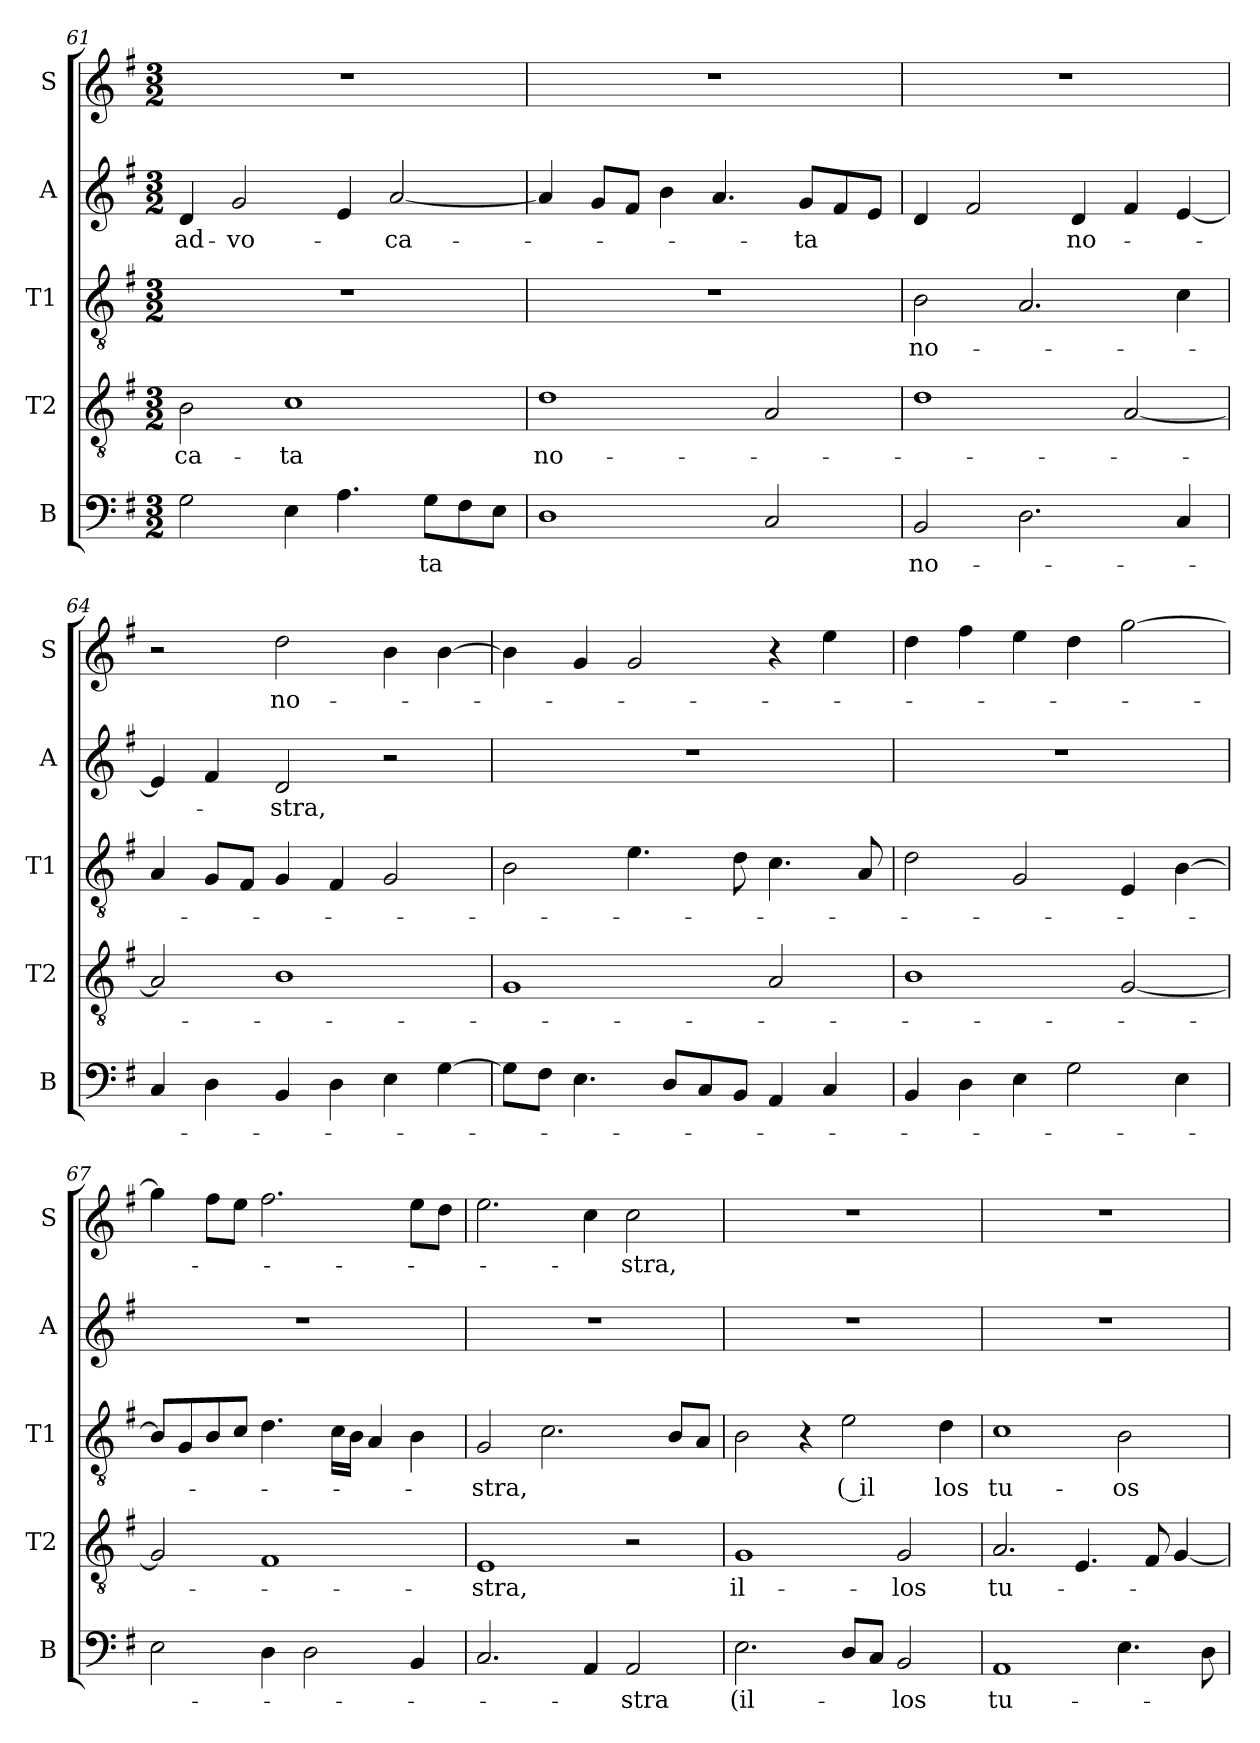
**kern	**text	**kern	**text	**kern	**text	**kern	**text	**kern	**text
*part5	*part5	*part4	*part4	*part3	*part3	*part2	*part2	*part1	*part1
*staff5	*staff5	*staff4	*staff4	*staff3	*staff3	*staff2	*staff2	*staff1	*staff1
*I"B	*	*I"T2	*	*I"T1	*	*I"A	*	*I"S	*
*I'B	*	*I'T2	*	*I'T1	*	*I'A	*	*I'S	*
*clefF4	*	*clefGv2	*	*clefGv2	*	*clefG2	*	*clefG2	*
*k[f#]	*	*k[f#]	*	*k[f#]	*	*k[f#]	*	*k[f#]	*
*M3/2	*	*M3/2	*	*M3/2	*	*M3/2	*	*M3/2	*
=61	=61	=61	=61	=61	=61	=61	=61	=61	=61
!	!	!	!LO:LY:b	!	!	!	!LO:LY:b	!	!
2G\	.	2B\	-ca-	1.r	.	4d/	ad-	1.r	.
!	!	!	!	!	!	!	!LO:LY:b	!	!
.	.	.	.	.	.	2g/	-vo-	.	.
!	!	!	!LO:LY:b	!	!	!	!	!	!
4E\	.	1c	-ta	.	.	.	.	.	.
4.A\	.	.	.	.	.	4e/	.	.	.
!	!	!	!	!	!	!	!LO:LY:b	!	!
.	.	.	.	.	.	[2a/	-ca-	.	.
!	!LO:LY:b	!	!	!	!	!	!	!	!
8G\L	-ta	.	.	.	.	.	.	.	.
8F#\	.	.	.	.	.	.	.	.	.
8E\J	.	.	.	.	.	.	.	.	.
=62	=62	=62	=62	=62	=62	=62	=62	=62	=62
!	!	!	!LO:LY:b	!	!	!	!	!	!
1D	.	1d	no-	1.r	.	4a/]	.	1.r	.
.	.	.	.	.	.	8g/L	.	.	.
.	.	.	.	.	.	8f#/J	.	.	.
.	.	.	.	.	.	4b\	.	.	.
.	.	.	.	.	.	4.a/	.	.	.
2C/	.	2A/	.	.	.	.	.	.	.
!	!	!	!	!	!	!	!LO:LY:b	!	!
.	.	.	.	.	.	8g/L	-ta	.	.
.	.	.	.	.	.	8f#/	.	.	.
.	.	.	.	.	.	8e/J	.	.	.
!!LO:PB:g=z
=63	=63	=63	=63	=63	=63	=63	=63	=63	=63
!	!LO:LY:b	!	!	!	!LO:LY:b	!	!	!	!
2BB/	no-	1d	.	2B\	no-	4d/	.	1.r	.
.	.	.	.	.	.	2f#/	.	.	.
2.D\	.	.	.	2.A/	.	.	.	.	.
!	!	!	!	!	!	!	!LO:LY:b	!	!
.	.	.	.	.	.	4d/	no-	.	.
.	.	[2A/	.	.	.	4f#/	.	.	.
4C/	.	.	.	4c\	.	[4e/	.	.	.
=64	=64	=64	=64	=64	=64	=64	=64	=64	=64
4C/	.	2A/]	.	4A/	.	4e/]	.	2r	.
4D\	.	.	.	8G/L	.	4f#/	.	.	.
.	.	.	.	8F#/J	.	.	.	.	.
!	!	!	!	!	!	!	!LO:LY:b	!	!LO:LY:b
4BB/	.	1B	.	4G/	.	2d/	-stra,	2dd\	no-
4D\	.	.	.	4F#/	.	.	.	.	.
4E\	.	.	.	2G/	.	2r	.	4b\	.
[4G\	.	.	.	.	.	.	.	[4b\	.
=65	=65	=65	=65	=65	=65	=65	=65	=65	=65
8G\L]	.	1G	.	2B\	.	1.r	.	4b\]	.
8F#\J	.	.	.	.	.	.	.	.	.
4.E\	.	.	.	.	.	.	.	4g/	.
.	.	.	.	4.e\	.	.	.	2g/	.
8D/L	.	.	.	.	.	.	.	.	.
8C/	.	.	.	.	.	.	.	.	.
8BB/J	.	.	.	8d\	.	.	.	.	.
4AA/	.	2A/	.	4.c\	.	.	.	4r	.
4C/	.	.	.	.	.	.	.	4ee\	.
.	.	.	.	8A/	.	.	.	.	.
=66	=66	=66	=66	=66	=66	=66	=66	=66	=66
4BB/	.	1B	.	2d\	.	1.r	.	4dd\	.
4D\	.	.	.	.	.	.	.	4ff#\	.
4E\	.	.	.	2G/	.	.	.	4ee\	.
2G\	.	.	.	.	.	.	.	4dd\	.
.	.	[2G/	.	4E/	.	.	.	[2gg\	.
4E\	.	.	.	[4B\	.	.	.	.	.
!!LO:LB:g=z
=67	=67	=67	=67	=67	=67	=67	=67	=67	=67
2E\	.	2G/]	.	8B/L]	.	1.r	.	4gg\]	.
.	.	.	.	8G/	.	.	.	.	.
.	.	.	.	8B/	.	.	.	8ff#\L	.
.	.	.	.	8c/J	.	.	.	8ee\J	.
4D\	.	1F#	.	4.d\	.	.	.	2.ff#\	.
2D\	.	.	.	.	.	.	.	.	.
.	.	.	.	16c\LL	.	.	.	.	.
.	.	.	.	16B\JJ	.	.	.	.	.
.	.	.	.	4A/	.	.	.	.	.
4BB/	.	.	.	4B\	.	.	.	8ee\L	.
.	.	.	.	.	.	.	.	8dd\J	.
=68	=68	=68	=68	=68	=68	=68	=68	=68	=68
!	!	!	!LO:LY:b	!	!LO:LY:b	!	!	!	!
2.C/	.	1E	-stra,	2G/	stra,	1.r	.	2.ee\	.
.	.	.	.	2.c\	.	.	.	.	.
4AA/	.	.	.	.	.	.	.	4cc\	.
!	!LO:LY:b	!	!	!	!	!	!	!	!LO:LY:b
2AA/	-stra	2r	.	.	.	.	.	2cc\	-stra,
.	.	.	.	8B/L	.	.	.	.	.
.	.	.	.	8A/J	.	.	.	.	.
=69	=69	=69	=69	=69	=69	=69	=69	=69	=69
!	!LO:LY:b	!	!LO:LY:b	!	!	!	!	!	!
2.E\	(il-	1G	il-	2B\	.	1.r	.	1.r	.
.	.	.	.	4r	.	.	.	.	.
!	!	!	!	!	!LO:LY:b	!	!	!	!
8D/L	.	.	.	2e\	( il	.	.	.	.
8C/J	.	.	.	.	.	.	.	.	.
!	!LO:LY:b	!	!LO:LY:b	!	!	!	!	!	!
2BB/	los	2G/	-los	.	.	.	.	.	.
!	!	!	!	!	!LO:LY:b	!	!	!	!
.	.	.	.	4d\	-los	.	.	.	.
=70	=70	=70	=70	=70	=70	=70	=70	=70	=70
!	!LO:LY:b	!	!LO:LY:b	!	!LO:LY:b	!	!	!	!
1AA	tu-	2.A/	tu-	1c	tu-	1.r	.	1.r	.
.	.	4.E/	.	.	.	.	.	.	.
!	!	!	!	!	!LO:LY:b	!	!	!	!
4.E\	.	.	.	2B\	-os	.	.	.	.
.	.	8F#/	.	.	.	.	.	.	.
.	.	[4G/	.	.	.	.	.	.	.
8D\	.	.	.	.	.	.	.	.	.
=	=	=	=	=	=	=	=	=	=
*-	*-	*-	*-	*-	*-	*-	*-	*-	*-
